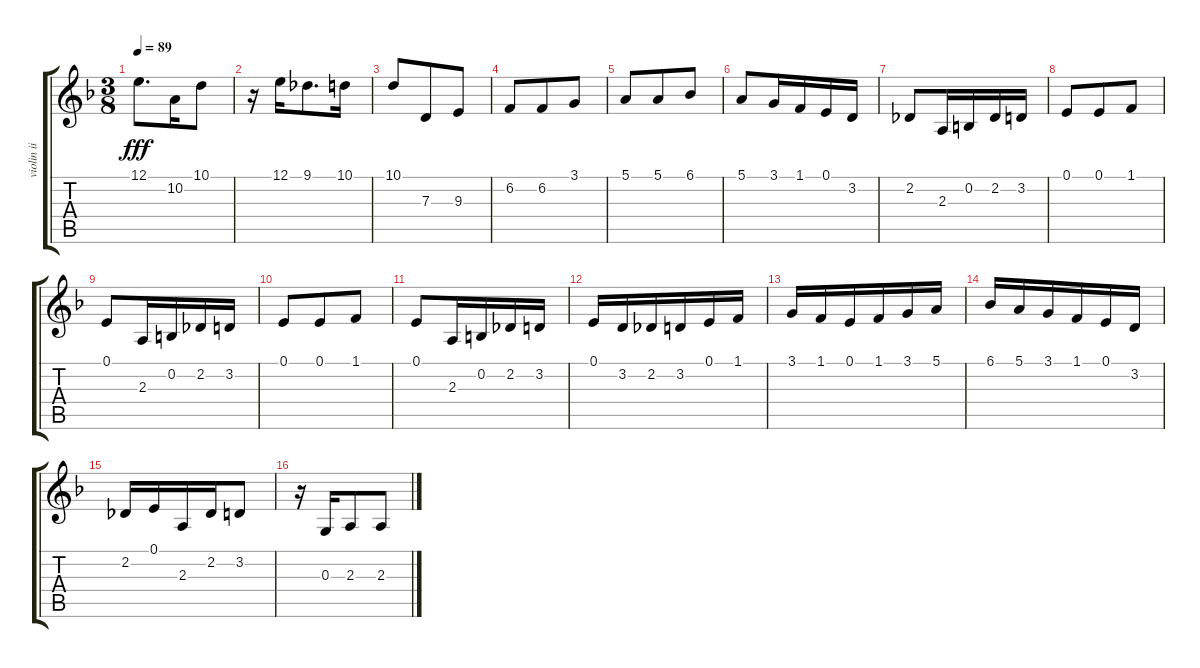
\track ("violin ii" "violin ii") {instrument stringensemble1}
\staff {score tabs}
\tuning (E4 B3 G3 D3 A2 E2) {hide}
\ts (3 8)
\tempo 89
\clef g2
\ks dminor
12.1.8{d dy fff} 10.2.16 10.1.8 |
r.16 12.1.16 9.1.8{d} 10.1.16 |
10.1.8 7.3.8 9.3.8 |
6.2.8 6.2.8 3.1.8 |
5.1.8 5.1.8 6.1.8 |
5.1.8 3.1.16 1.1.16 0.1.16 3.2.16 |
2.2.8 2.3.16 0.2.16 2.2.16 3.2.16 |
0.1.8 0.1.8 1.1.8 |
0.1.8 2.3.16 0.2.16 2.2.16 3.2.16 |
0.1.8 0.1.8 1.1.8 |
0.1.8 2.3.16 0.2.16 2.2.16 3.2.16 |
0.1.16 3.2.16 2.2.16 3.2.16 0.1.16 1.1.16 |
3.1.16 1.1.16 0.1.16 1.1.16 3.1.16 5.1.16 |
6.1.16 5.1.16 3.1.16 1.1.16 0.1.16 3.2.16 |
2.2.16 0.1.16 2.3.16 2.2.16 3.2.8 |
r.16 0.3.16 2.3.8 2.3.8
